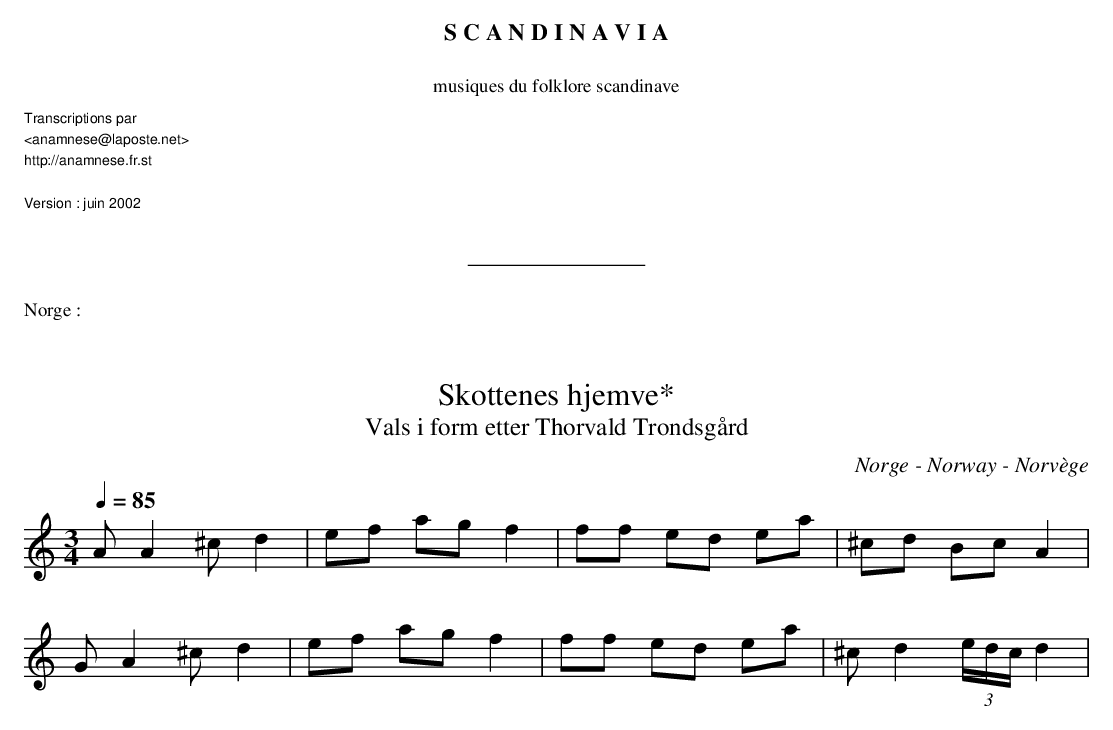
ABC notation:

X:1
T:Skottenes hjemve*
T:Vals i form etter Thorvald Trondsgård
O:Norge - Norway - Norvège
M:3/4
L:1/8
Q:1/4=85
K:C
 A A2^c d2 | ef ag f2 | ff ed ea | ^cd Bc A2 |
 G A2^c d2 | ef ag f2 | ff ed ea | ^cd2 (3e/d/c/ d2 |
